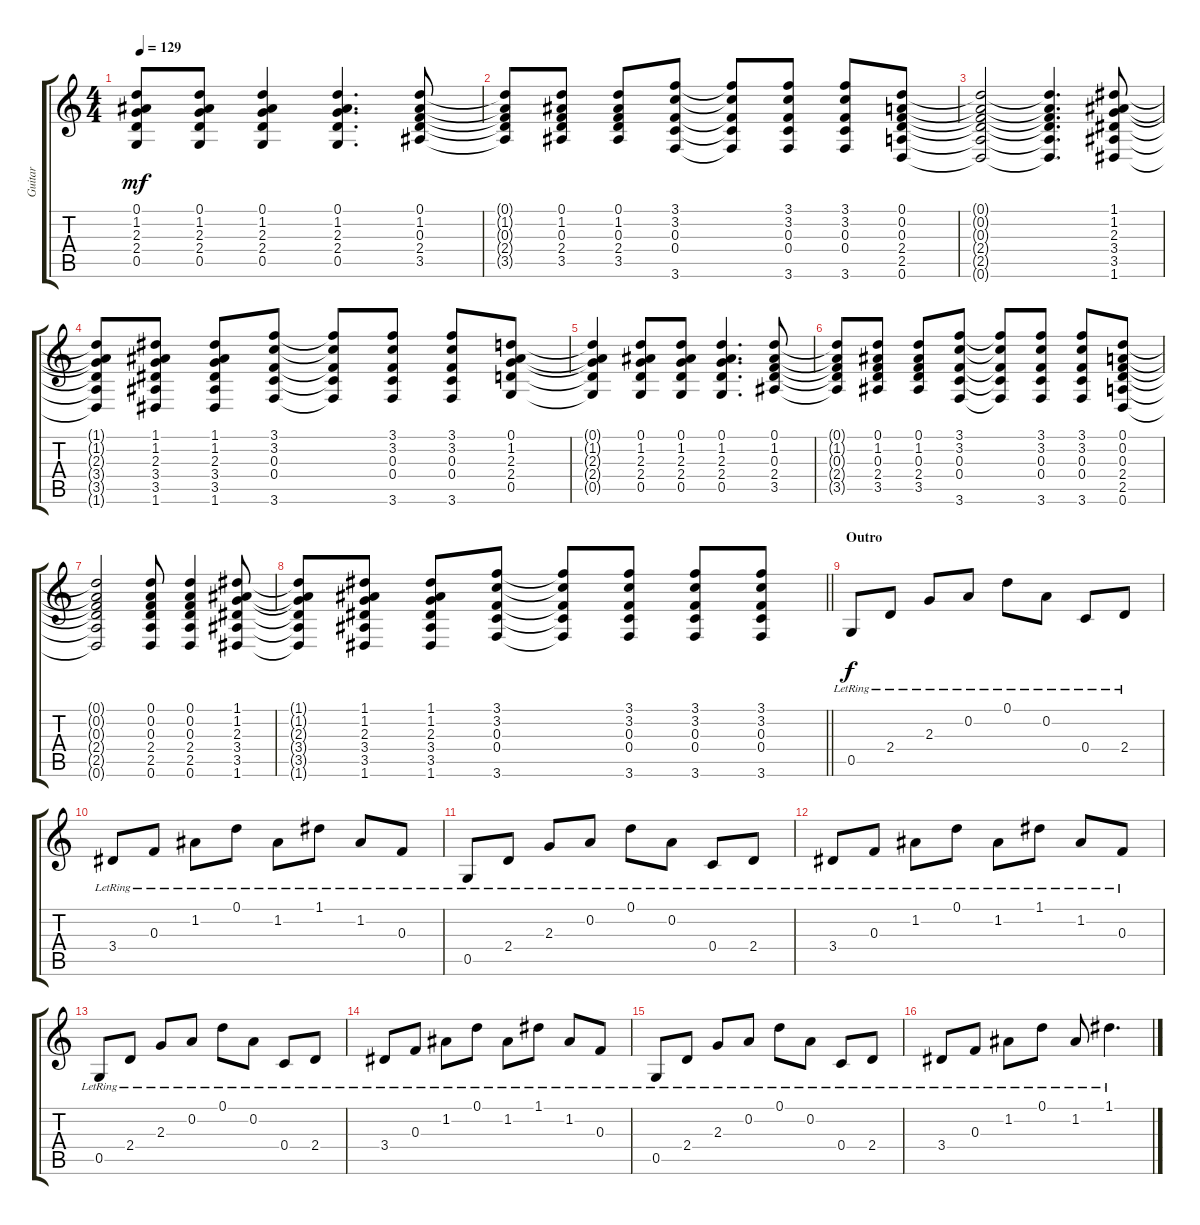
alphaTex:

\track ("Guitar" "Guitar") {instrument acousticguitarsteel}
\staff {score tabs}
\tuning (D4 A3 F3 C3 G2 D2) {hide}
\ts (4 4)
\tempo 129
\clef g2
\ks c
(0.1{t} 1.2{t} 2.3{t} 2.4{t} 0.5{t}).8{dy mf} (0.1 1.2 2.3 2.4 0.5).8 (0.1 1.2 2.3 2.4 0.5).4 (0.1 1.2 2.3 2.4 0.5).4{d} (0.1 1.2 0.3 2.4 3.5).8 |
(0.1{t} 1.2{t} 0.3{t} 2.4{t} 3.5{t}).8 (0.1 1.2 0.3 2.4 3.5).8 (0.1 1.2 0.3 2.4 3.5).8 (3.1 3.2 0.3 0.4 3.6).8 (3.1{t} 3.2{t} 0.3{t} 0.4{t} 3.6{t}).8 (3.1 3.2 0.3 0.4 3.6).8 (3.1 3.2 0.3 0.4 3.6).8 (0.1 0.2 0.3 2.4 2.5 0.6).8 |
(0.1{t} 0.2{t} 0.3{t} 2.4{t} 2.5{t} 0.6{t}).2 (0.1{t} 0.2{t} 0.3{t} 2.4{t} 2.5{t} 0.6{t}).4{d} (1.1 1.2 2.3 3.4 3.5 1.6).8 |
(1.1{t} 1.2{t} 2.3{t} 3.4{t} 3.5{t} 1.6{t}).8 (1.1 1.2 2.3 3.4 3.5 1.6).8 (1.1 1.2 2.3 3.4 3.5 1.6).8 (3.1 3.2 0.3 0.4 3.6).8 (3.1{t} 3.2{t} 0.3{t} 0.4{t} 3.6{t}).8 (3.1 3.2 0.3 0.4 3.6).8 (3.1 3.2 0.3 0.4 3.6).8 (0.1 1.2 2.3 2.4 0.5).8 |
(0.1{t} 1.2{t} 2.3{t} 2.4{t} 0.5{t}).4 (0.1 1.2 2.3 2.4 0.5).8 (0.1 1.2 2.3 2.4 0.5).8 (0.1 1.2 2.3 2.4 0.5).4{d} (0.1 1.2 0.3 2.4 3.5).8 |
(0.1{t} 1.2{t} 0.3{t} 2.4{t} 3.5{t}).8 (0.1 1.2 0.3 2.4 3.5).8 (0.1 1.2 0.3 2.4 3.5).8 (3.1 3.2 0.3 0.4 3.6).8 (3.1{t} 3.2{t} 0.3{t} 0.4{t} 3.6{t}).8 (3.1 3.2 0.3 0.4 3.6).8 (3.1 3.2 0.3 0.4 3.6).8 (0.1 0.2 0.3 2.4 2.5 0.6).8 |
(0.1{t} 0.2{t} 0.3{t} 2.4{t} 2.5{t} 0.6{t}).2 (0.1 0.2 0.3 2.4 2.5 0.6).8 (0.1 0.2 0.3 2.4 2.5 0.6).4 (1.1 1.2 2.3 3.4 3.5 1.6).8 |
\barLineRight lightlight
(1.1{t} 1.2{t} 2.3{t} 3.4{t} 3.5{t} 1.6{t}).8 (1.1 1.2 2.3 3.4 3.5 1.6).8 (1.1 1.2 2.3 3.4 3.5 1.6).8 (3.1 3.2 0.3 0.4 3.6).8 (3.1{t} 3.2{t} 0.3{t} 0.4{t} 3.6{t}).8 (3.1 3.2 0.3 0.4 3.6).8 (3.1 3.2 0.3 0.4 3.6).8 (3.1 3.2 0.3 0.4 3.6).8 |
\section ("" "Outro")
0.5{lr}.8{dy f} 2.4{lr}.8 2.3{lr}.8 0.2{lr}.8 0.1{lr}.8 0.2{lr}.8 0.4{lr}.8 2.4{lr}.8 |
3.4{lr}.8 0.3{lr}.8 1.2{lr}.8 0.1{lr}.8 1.2{lr}.8 1.1{lr}.8 1.2{lr}.8 0.3{lr}.8 |
0.5{lr}.8 2.4{lr}.8 2.3{lr}.8 0.2{lr}.8 0.1{lr}.8 0.2{lr}.8 0.4{lr}.8 2.4{lr}.8 |
3.4{lr}.8 0.3{lr}.8 1.2{lr}.8 0.1{lr}.8 1.2{lr}.8 1.1{lr}.8 1.2{lr}.8 0.3{lr}.8 |
0.5{lr}.8 2.4{lr}.8 2.3{lr}.8 0.2{lr}.8 0.1{lr}.8 0.2{lr}.8 0.4{lr}.8 2.4{lr}.8 |
3.4{lr}.8 0.3{lr}.8 1.2{lr}.8 0.1{lr}.8 1.2{lr}.8 1.1{lr}.8 1.2{lr}.8 0.3{lr}.8 |
0.5{lr}.8 2.4{lr}.8 2.3{lr}.8 0.2{lr}.8 0.1{lr}.8 0.2{lr}.8 0.4{lr}.8 2.4{lr}.8 |
3.4{lr}.8 0.3{lr}.8 1.2{lr}.8 0.1{lr}.8 1.2{lr}.8 1.1{lr}.4{d}
